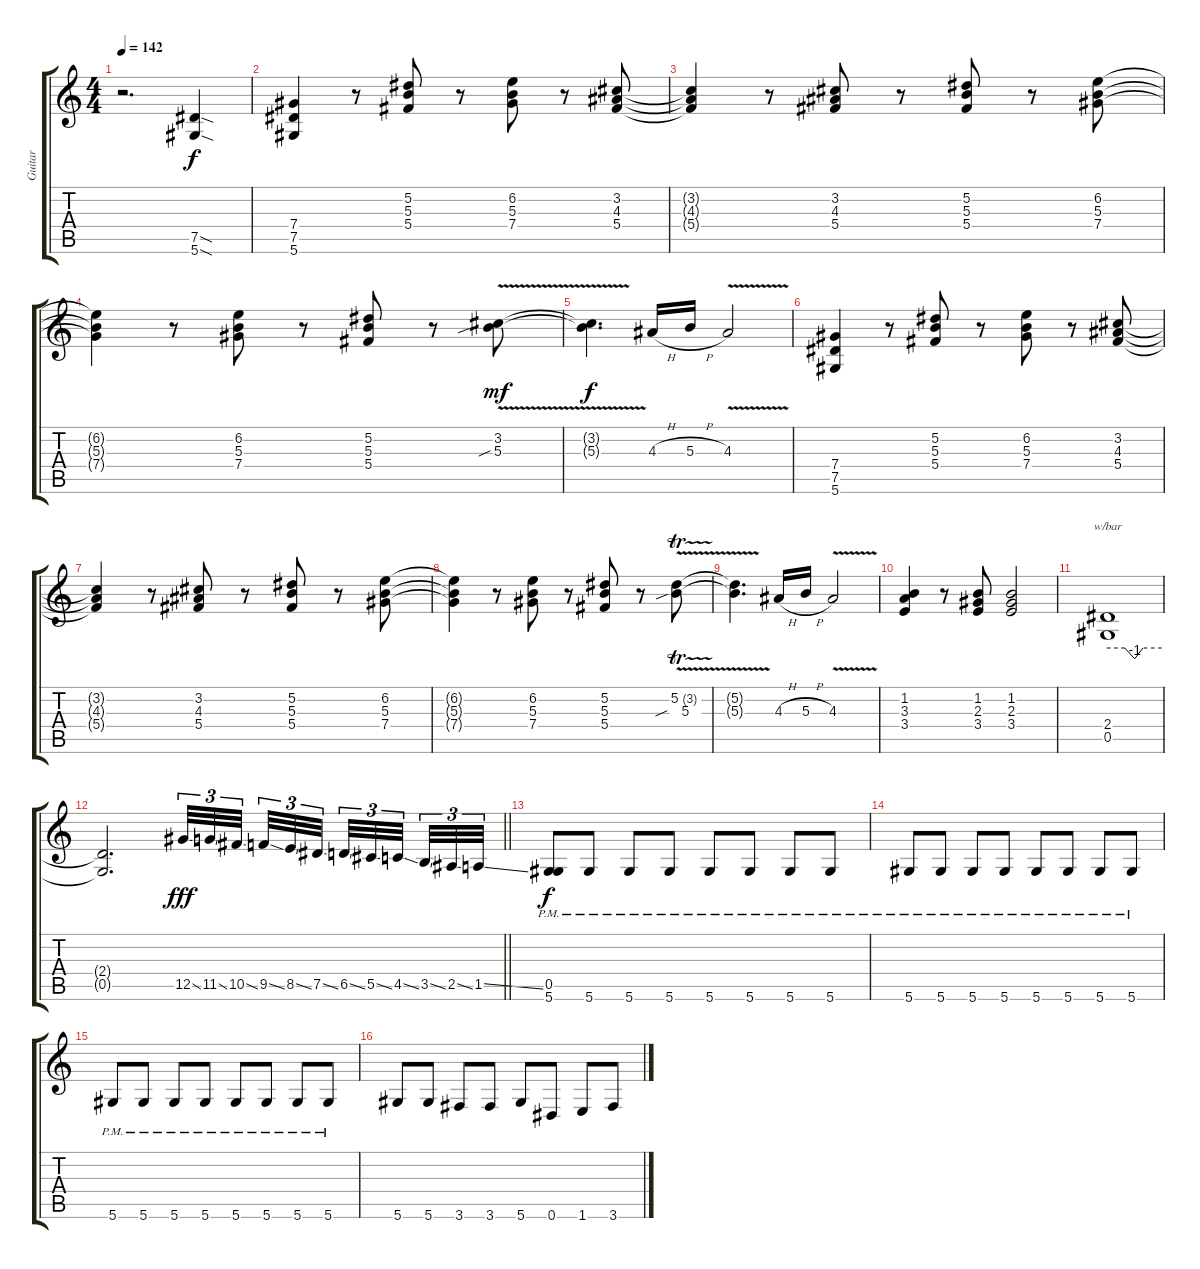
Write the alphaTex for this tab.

\track ("Guitar" "Guitar") {instrument distortionguitar}
\staff {score tabs}
\tuning (Eb4 Bb3 Gb3 Db3 Ab2 Eb2) {hide}
\ts (4 4)
\tempo 142
\clef g2
\ks c
r.2{d dy f instrument distortionguitar} (7.5{sod} 5.6{sod}).4 |
(7.4 7.5 5.6).4 r.8 (5.2 5.3 5.4).8 r.8 (6.2 5.3 7.4).8 r.8 (3.2 4.3 5.4).8 |
(3.2{t} 4.3{t} 5.4{t}).4 r.8 (3.2 4.3 5.4).8 r.8 (5.2 5.3 5.4).8 r.8 (6.2 5.3 7.4).8 |
(6.2{t} 5.3{t} 7.4{t}).4 r.8 (6.2 5.3 7.4).8 r.8 (5.2 5.3 5.4).8 r.8 (3.2 5.3{v sib}).8{dy mf} |
(3.2{t} 5.3{t}).4{d dy f} 4.3{h}.16 5.3{h}.16 4.3{v}.2 |
(7.4 7.5 5.6).4 r.8 (5.2 5.3 5.4).8 r.8 (6.2 5.3 7.4).8 r.8 (3.2 4.3 5.4).8 |
(3.2{t} 4.3{t} 5.4{t}).4 r.8 (3.2 4.3 5.4).8 r.8 (5.2 5.3 5.4).8 r.8 (6.2 5.3 7.4).8 |
(6.2{t} 5.3{t} 7.4{t}).4 r.8 (6.2 5.3 7.4).8 r.8 (5.2 5.3 5.4).8 r.8 (5.2{tr (3 16)} 5.3{v sib}).8 |
(5.2{t} 5.3{t}).4{d} 4.3{h}.16 5.3{h}.16 4.3{v}.2 |
(1.2 3.3 3.4).4 r.8 (1.2 2.3 3.4).8 (1.2 2.3 3.4).2 |
(2.4 0.5).1{tbe (custom default 0 0 19 0 30 -4 39 0 60 0)} |
\barLineRight lightlight
(2.4{t} 0.5{t}).2{d} 12.5{ss}.32{tu (3 2) dy fff instrument guitarfretnoise} 11.5{ss}.32{tu (3 2)} 10.5{ss}.32{tu (3 2) beam splitsecondary} 9.5{ss}.32{tu (3 2)} 8.5{ss}.32{tu (3 2)} 7.5{ss}.32{tu (3 2) beam splitsecondary} 6.5{ss}.32{tu (3 2)} 5.5{ss}.32{tu (3 2)} 4.5{ss}.32{tu (3 2) beam splitsecondary} 3.5{ss}.32{tu (3 2)} 2.5{ss}.32{tu (3 2)} 1.5{ss}.32{tu (3 2)} |
\section ("" "")
(0.5 5.6{pm}).8{dy f instrument distortionguitar} 5.6{pm}.8 5.6{pm}.8 5.6{pm}.8 5.6{pm}.8 5.6{pm}.8 5.6{pm}.8 5.6{pm}.8 |
5.6{pm}.8{instrument distortionguitar} 5.6{pm}.8 5.6{pm}.8 5.6{pm}.8 5.6{pm}.8 5.6{pm}.8 5.6{pm}.8 5.6{pm}.8 |
5.6{pm}.8{instrument distortionguitar} 5.6{pm}.8 5.6{pm}.8 5.6{pm}.8 5.6{pm}.8 5.6{pm}.8 5.6{pm}.8 5.6{pm}.8 |
5.6.8 5.6.8 3.6.8 3.6.8 5.6.8 0.6.8 1.6.8 3.6.8
